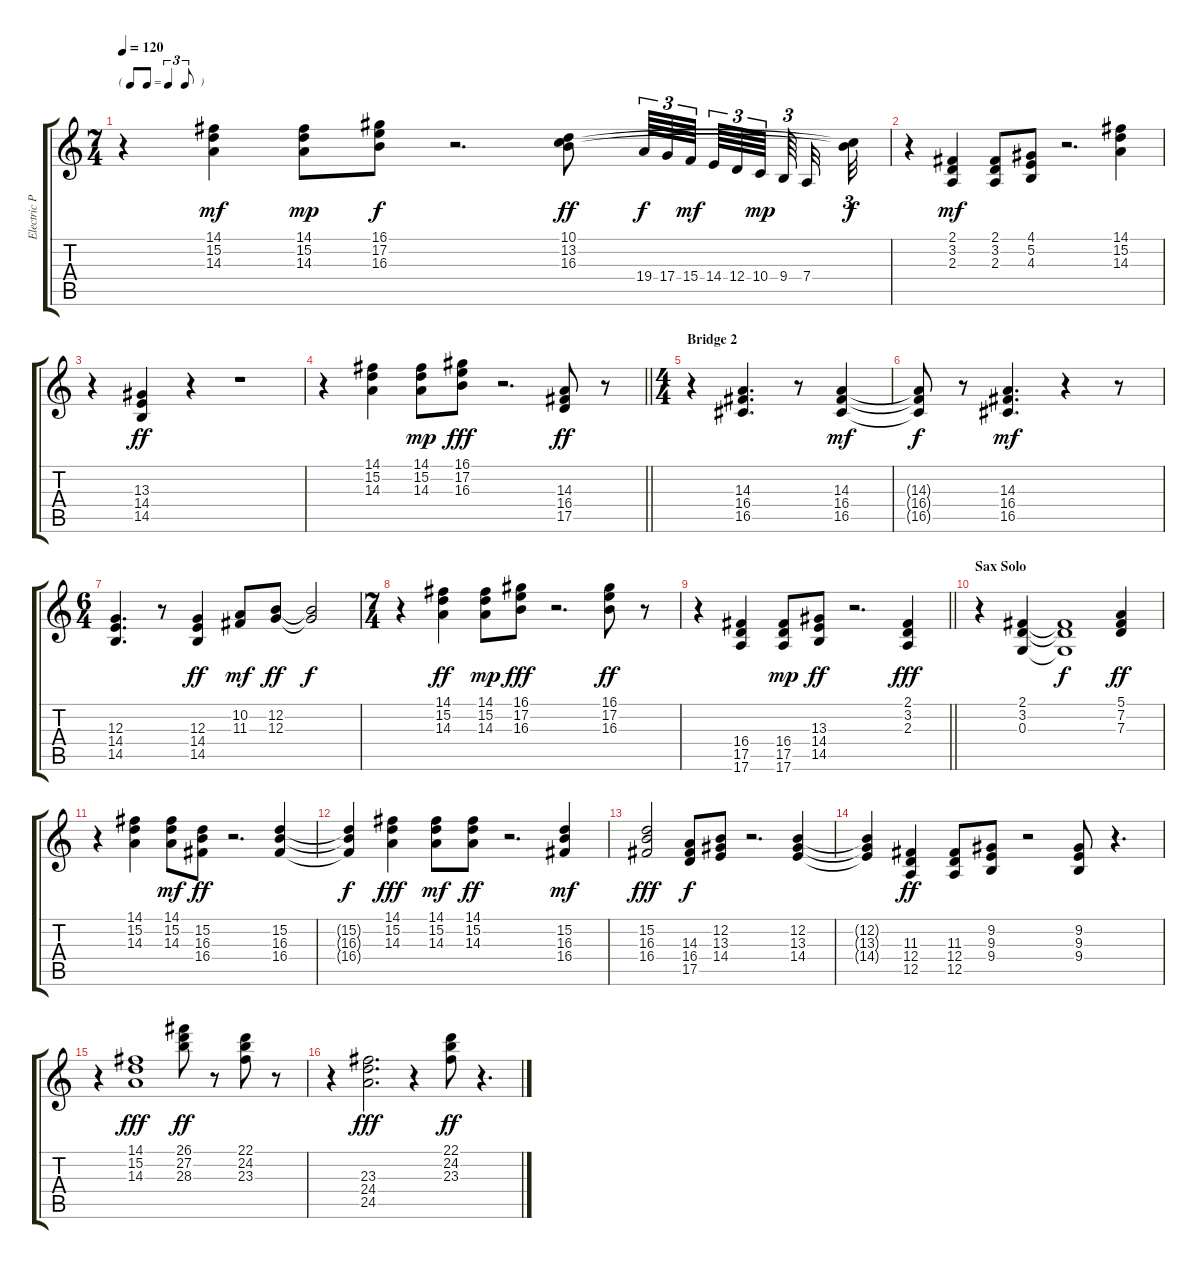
\track ("Electric Piano (Wright)" "Electric P") {instrument electricpiano2}
\staff {score tabs}
\tuning (E4 B3 G3 D3 A2 E2) {hide}
\ts (7 4)
\tf triplet8th
\tempo 120
\clef g2
\ks c
r.4{dy ff} (14.1 15.2 14.3).4{dy mf} (14.1 15.2 14.3).8{dy mp} (16.1 17.2 16.3).8{dy f} r.2{d} (10.1 13.2 16.3).8{dy ff} 19.4.64{tu (3 2) dy f} 17.4.64{tu (3 2)} 15.4.64{tu (3 2) dy mf beam splitsecondary} 14.4.64{tu (3 2)} 12.4.64{tu (3 2)} 10.4.64{tu (3 2) dy mp beam splitsecondary} 9.4.64{tu (3 2) beam splitsecondary} 7.4.32 (13.2{t} 16.3{t}).32{tu (3 2) dy f} |
r.4 (2.1 3.2 2.3).4{dy mf} (2.1 3.2 2.3).8 (4.1 5.2 4.3).8 r.2{d} (14.1 15.2 14.3).4 |
r.4 (13.3 14.4 14.5).4{dy ff} r.4 r.1 |
\barLineRight lightlight
r.4 (14.1 15.2 14.3).4 (14.1 15.2 14.3).8{dy mp} (16.1 17.2 16.3).8{dy fff} r.2{d} (14.3 16.4 17.5).8{dy ff} r.8 |
\ts (4 4)
\section ("" "Bridge 2")
r.4 (14.3 16.4 16.5).4{d} r.8 (14.3 16.4 16.5).4{dy mf} |
(14.3{t} 16.4{t} 16.5{t}).8{dy f} r.8 (14.3 16.4 16.5).4{d dy mf} r.4 r.8 |
\ts (6 4)
(12.3 14.4 14.5).4{d} r.8 (12.3 14.4 14.5).4{dy ff} (10.2 11.3).8{dy mf} (12.2 12.3).8{dy ff} (12.2{t} 12.3{t}).2{dy f} |
\ts (7 4)
r.4 (14.1 15.2 14.3).4{dy ff} (14.1 15.2 14.3).8{dy mp} (16.1 17.2 16.3).8{dy fff} r.2{d} (16.1 17.2 16.3).8{dy ff} r.8 |
\barLineRight lightlight
r.4 (16.4 17.5 17.6).4 (16.4 17.5 17.6).8{dy mp} (13.3 14.4 14.5).8{dy ff} r.2{d} (2.1 3.2 2.3).4{dy fff} |
\section ("" "Sax Solo")
r.4 (2.1 3.2 0.3).4 (2.1{t} 3.2{t} 0.3{t}).1{dy f} (5.1 7.2 7.3).4{dy ff} |
r.4 (14.1 15.2 14.3).4 (14.1 15.2 14.3).8{dy mf} (15.2 16.3 16.4).8{dy ff} r.2{d} (15.2 16.3 16.4).4 |
(15.2{t} 16.3{t} 16.4{t}).4{dy f} (14.1 15.2 14.3).4{dy fff} (14.1 15.2 14.3).8{dy mf} (14.1 15.2 14.3).8{dy ff} r.2{d} (15.2 16.3 16.4).4{dy mf} |
(15.2 16.3 16.4).2{dy fff} (14.3 16.4 17.5).8{dy f} (12.2 13.3 14.4).8 r.2{d} (12.2 13.3 14.4).4 |
(12.2{t} 13.3{t} 14.4{t}).4 (11.3 12.4 12.5).4{dy ff} (11.3 12.4 12.5).8 (9.2 9.3 9.4).8 r.2 (9.2 9.3 9.4).8 r.4{d} |
r.4 (14.1 15.2 14.3).1{dy fff} (26.1 27.2 28.3).8{dy ff} r.8 (22.1 24.2 23.3).8 r.8 |
r.4 (23.3 24.4 24.5).2{d dy fff} r.4 (22.1 24.2 23.3).8{dy ff} r.4{d}
